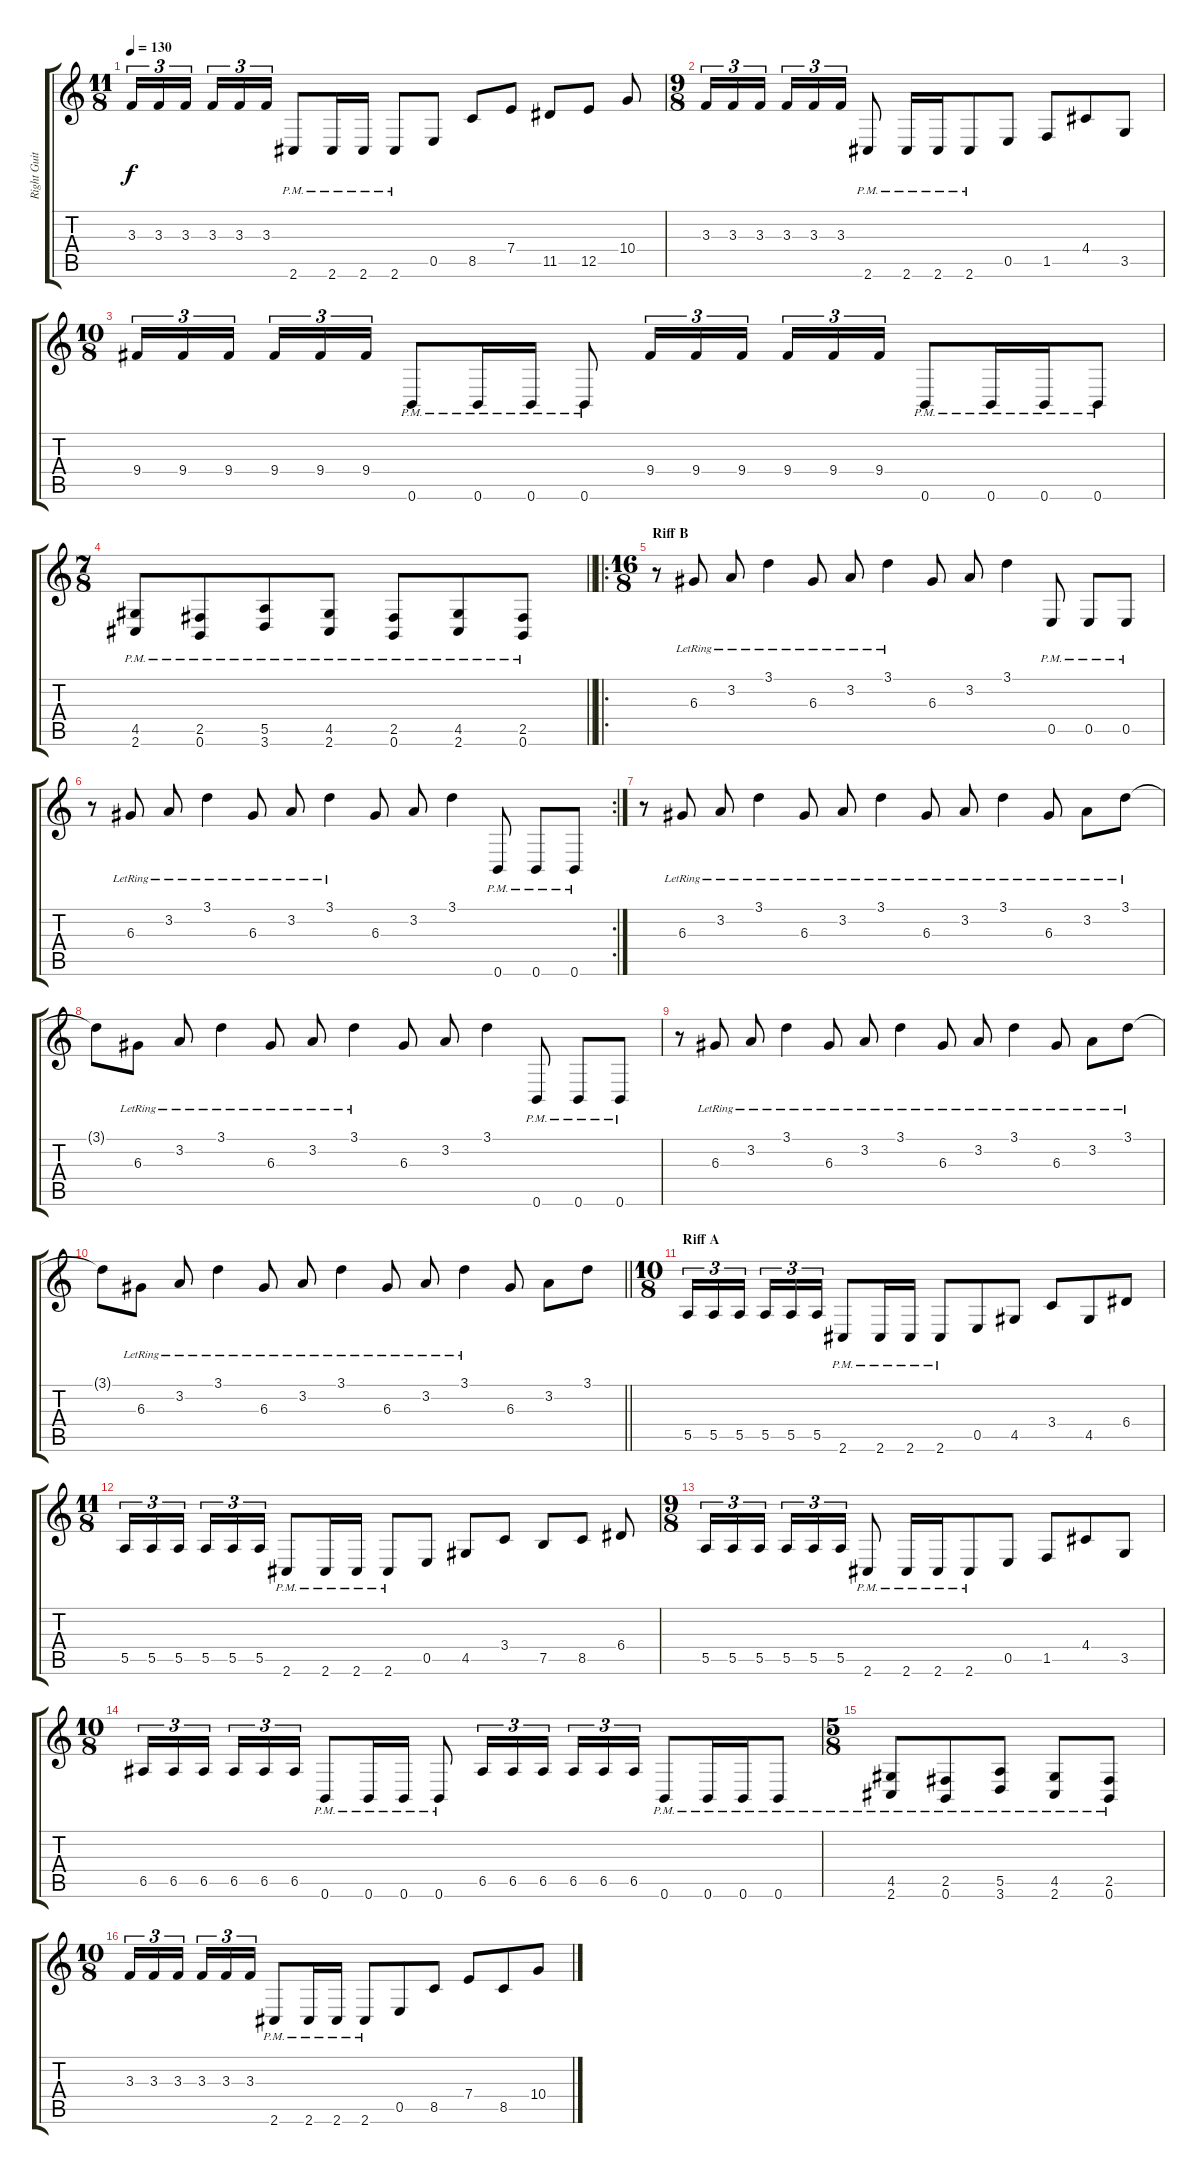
\track ("Right Guitar" "Right Guit") {instrument distortionguitar}
\staff {score tabs}
\tuning (B3 Gb3 D3 A2 E2 B1) {hide}
\ts (11 8)
\tempo 130
\clef g2
\ks c
3.3.16{tu (3 2) dy f} 3.3.16{tu (3 2)} 3.3.16{tu (3 2)} 3.3.16{tu (3 2)} 3.3.16{tu (3 2)} 3.3.16{tu (3 2)} 2.6{pm}.8 2.6{pm}.16 2.6{pm}.16 2.6{pm}.8 0.5.8 8.5.8 7.4.8 11.5.8 12.5.8 10.4.8 |
\ts (9 8)
3.3.16{tu (3 2)} 3.3.16{tu (3 2)} 3.3.16{tu (3 2) beam splitsecondary} 3.3.16{tu (3 2)} 3.3.16{tu (3 2)} 3.3.16{tu (3 2)} 2.6{pm}.8 2.6{pm}.16 2.6{pm}.16 2.6{pm}.8 0.5.8 1.5.8 4.4.8 3.5.8 |
\ts (10 8)
9.4.16{tu (3 2)} 9.4.16{tu (3 2)} 9.4.16{tu (3 2)} 9.4.16{tu (3 2)} 9.4.16{tu (3 2)} 9.4.16{tu (3 2)} 0.6{pm}.8 0.6{pm}.16 0.6{pm}.16 0.6{pm}.8 9.4.16{tu (3 2)} 9.4.16{tu (3 2)} 9.4.16{tu (3 2)} 9.4.16{tu (3 2)} 9.4.16{tu (3 2)} 9.4.16{tu (3 2)} 0.6{pm}.8 0.6{pm}.16 0.6{pm}.16 0.6{pm}.8 |
\ts (7 8)
\barLineRight lightlight
(4.5{pm} 2.6{pm}).8 (2.5{pm} 0.6{pm}).8 (5.5{pm} 3.6{pm}).8 (4.5{pm} 2.6{pm}).8 (2.5{pm} 0.6{pm}).8 (4.5{pm} 2.6{pm}).8 (2.5{pm} 0.6{pm}).8 |
\ro
\ts (16 8)
\section ("" "Riff B")
r.8 6.3{lr}.8 3.2{lr}.8 3.1{lr}.4 6.3{lr}.8 3.2{lr}.8 3.1{lr}.4 6.3.8 3.2.8 3.1.4 0.5{pm}.8 0.5{pm}.8 0.5{pm}.8 |
\rc 2
r.8 6.3{lr}.8 3.2{lr}.8 3.1{lr}.4 6.3{lr}.8 3.2{lr}.8 3.1{lr}.4 6.3.8 3.2.8 3.1.4 0.6{pm}.8 0.6{pm}.8 0.6{pm}.8 |
r.8 6.3{lr}.8 3.2{lr}.8 3.1{lr}.4 6.3{lr}.8 3.2{lr}.8 3.1{lr}.4 6.3{lr}.8 3.2{lr}.8 3.1{lr}.4 6.3{lr}.8 3.2{lr}.8 3.1{lr}.8 |
3.1{t}.8 6.3{lr}.8 3.2{lr}.8 3.1{lr}.4 6.3{lr}.8 3.2{lr}.8 3.1{lr}.4 6.3.8 3.2.8 3.1.4 0.6{pm}.8 0.6{pm}.8 0.6{pm}.8 |
r.8 6.3{lr}.8 3.2{lr}.8 3.1{lr}.4 6.3{lr}.8 3.2{lr}.8 3.1{lr}.4 6.3{lr}.8 3.2{lr}.8 3.1{lr}.4 6.3{lr}.8 3.2{lr}.8 3.1{lr}.8 |
\barLineRight lightlight
3.1{t}.8 6.3{lr}.8 3.2{lr}.8 3.1{lr}.4 6.3{lr}.8 3.2{lr}.8 3.1{lr}.4 6.3{lr}.8 3.2{lr}.8 3.1{lr}.4 6.3.8 3.2.8 3.1.8 |
\ts (10 8)
\section ("" "Riff A")
5.5.16{tu (3 2)} 5.5.16{tu (3 2)} 5.5.16{tu (3 2)} 5.5.16{tu (3 2)} 5.5.16{tu (3 2)} 5.5.16{tu (3 2)} 2.6{pm}.8 2.6{pm}.16 2.6{pm}.16 2.6{pm}.8 0.5.8 4.5.8 3.4.8 4.5.8 6.4.8 |
\ts (11 8)
5.5.16{tu (3 2)} 5.5.16{tu (3 2)} 5.5.16{tu (3 2)} 5.5.16{tu (3 2)} 5.5.16{tu (3 2)} 5.5.16{tu (3 2)} 2.6{pm}.8 2.6{pm}.16 2.6{pm}.16 2.6{pm}.8 0.5.8 4.5.8 3.4.8 7.5.8 8.5.8 6.4.8 |
\ts (9 8)
5.5.16{tu (3 2)} 5.5.16{tu (3 2)} 5.5.16{tu (3 2) beam splitsecondary} 5.5.16{tu (3 2)} 5.5.16{tu (3 2)} 5.5.16{tu (3 2)} 2.6{pm}.8 2.6{pm}.16 2.6{pm}.16 2.6{pm}.8 0.5.8 1.5.8 4.4.8 3.5.8 |
\ts (10 8)
6.5.16{tu (3 2)} 6.5.16{tu (3 2)} 6.5.16{tu (3 2)} 6.5.16{tu (3 2)} 6.5.16{tu (3 2)} 6.5.16{tu (3 2)} 0.6{pm}.8 0.6{pm}.16 0.6{pm}.16 0.6{pm}.8 6.5.16{tu (3 2)} 6.5.16{tu (3 2)} 6.5.16{tu (3 2)} 6.5.16{tu (3 2)} 6.5.16{tu (3 2)} 6.5.16{tu (3 2)} 0.6{pm}.8 0.6{pm}.16 0.6{pm}.16 0.6{pm}.8 |
\ts (5 8)
(4.5{pm} 2.6{pm}).8 (2.5{pm} 0.6{pm}).8 (5.5{pm} 3.6{pm}).8 (4.5{pm} 2.6{pm}).8 (2.5{pm} 0.6{pm}).8 |
\ts (10 8)
3.3.16{tu (3 2)} 3.3.16{tu (3 2)} 3.3.16{tu (3 2)} 3.3.16{tu (3 2)} 3.3.16{tu (3 2)} 3.3.16{tu (3 2)} 2.6{pm}.8 2.6{pm}.16 2.6{pm}.16 2.6{pm}.8 0.5.8 8.5.8 7.4.8 8.5.8 10.4.8
